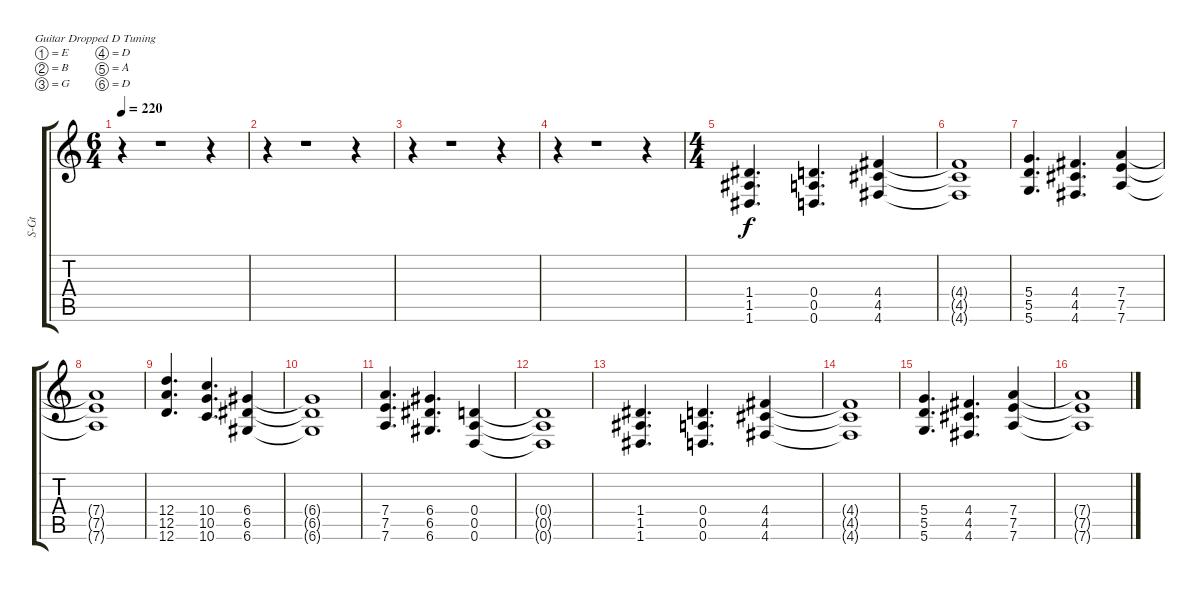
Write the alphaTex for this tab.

\bracketExtendMode groupsimilarinstruments
\otherSystemsTrackNameOrientation horizontal
\track ("Keyboards" "S-Gt") {instrument stringensemble1}
\staff {score tabs}
\tuning (E4 B3 G3 D3 A2 D2)
\displaytranspose 12
\ts (6 4)
\tempo 220
\clef g2
\ks c
r.4{dy f instrument stringensemble1 beam Down} r.1{beam Down} r.4{beam Down} |
r.4{beam Down} r.1{beam Down} r.4{beam Down} |
r.4{beam Down} r.1{beam Down} r.4{beam Down} |
r.4{beam Down} r.1{beam Down} r.4{beam Down} |
\ts (4 4)
(1.4{acc #} 1.5{acc #} 1.6{acc #}).4{d instrument stringensemble1 beam Up} (0.4 0.5 0.6).4{d beam Up} (4.4{acc #} 4.5{acc #} 4.6{acc #}).4{beam Up} |
(4.4{t acc #} 4.5{t acc #} 4.6{t acc #}).1{beam Up} |
(5.4 5.5 5.6).4{d beam Up} (4.4{acc #} 4.5{acc #} 4.6{acc #}).4{d beam Up} (7.4 7.5 7.6).4{beam Up} |
(7.4{t} 7.5{t} 7.6{t}).1{beam Up} |
(12.4 12.5 12.6).4{d beam Up} (10.4 10.5 10.6).4{d beam Up} (6.4{acc #} 6.5{acc #} 6.6{acc #}).4{beam Up} |
(6.4{t acc #} 6.5{t acc #} 6.6{t acc #}).1{beam Up} |
(7.4 7.5 7.6).4{d beam Up} (6.4{acc #} 6.5{acc #} 6.6{acc #}).4{d beam Up} (0.4 0.5 0.6).4{beam Up} |
(0.4{t} 0.5{t} 0.6{t}).1{beam Up} |
(1.4{acc #} 1.5{acc #} 1.6{acc #}).4{d beam Up} (0.4 0.5 0.6).4{d beam Up} (4.4{acc #} 4.5{acc #} 4.6{acc #}).4{beam Up} |
(4.4{t acc #} 4.5{t acc #} 4.6{t acc #}).1{beam Up} |
(5.4 5.5 5.6).4{d beam Up} (4.4{acc #} 4.5{acc #} 4.6{acc #}).4{d beam Up} (7.4 7.5 7.6).4{beam Up} |
(7.4{t} 7.5{t} 7.6{t}).1{beam Up}
